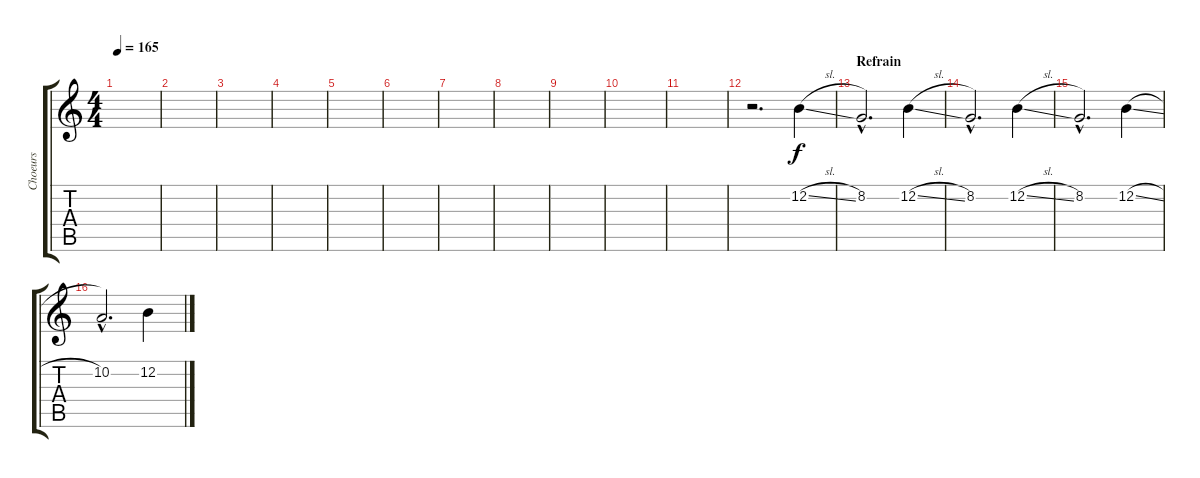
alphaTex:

\track ("Choeurs" "Choeurs") {instrument synthvoice}
\staff {score tabs}
\tuning (E4 B3 G3 D3 A2 E2) {hide}
\ts (4 4)
\tempo 165
\clef g2
\ks c
|
|
|
|
|
|
|
|
|
|
|
r.2{d} 12.2{sl}.4 |
\section ("" "Refrain")
8.2{hac}.2{d} 12.2{sl}.4 |
8.2{hac}.2{d} 12.2{sl}.4 |
8.2{hac}.2{d} 12.2{sl}.4 |
10.2{hac}.2{d} 12.2{sl}.4
